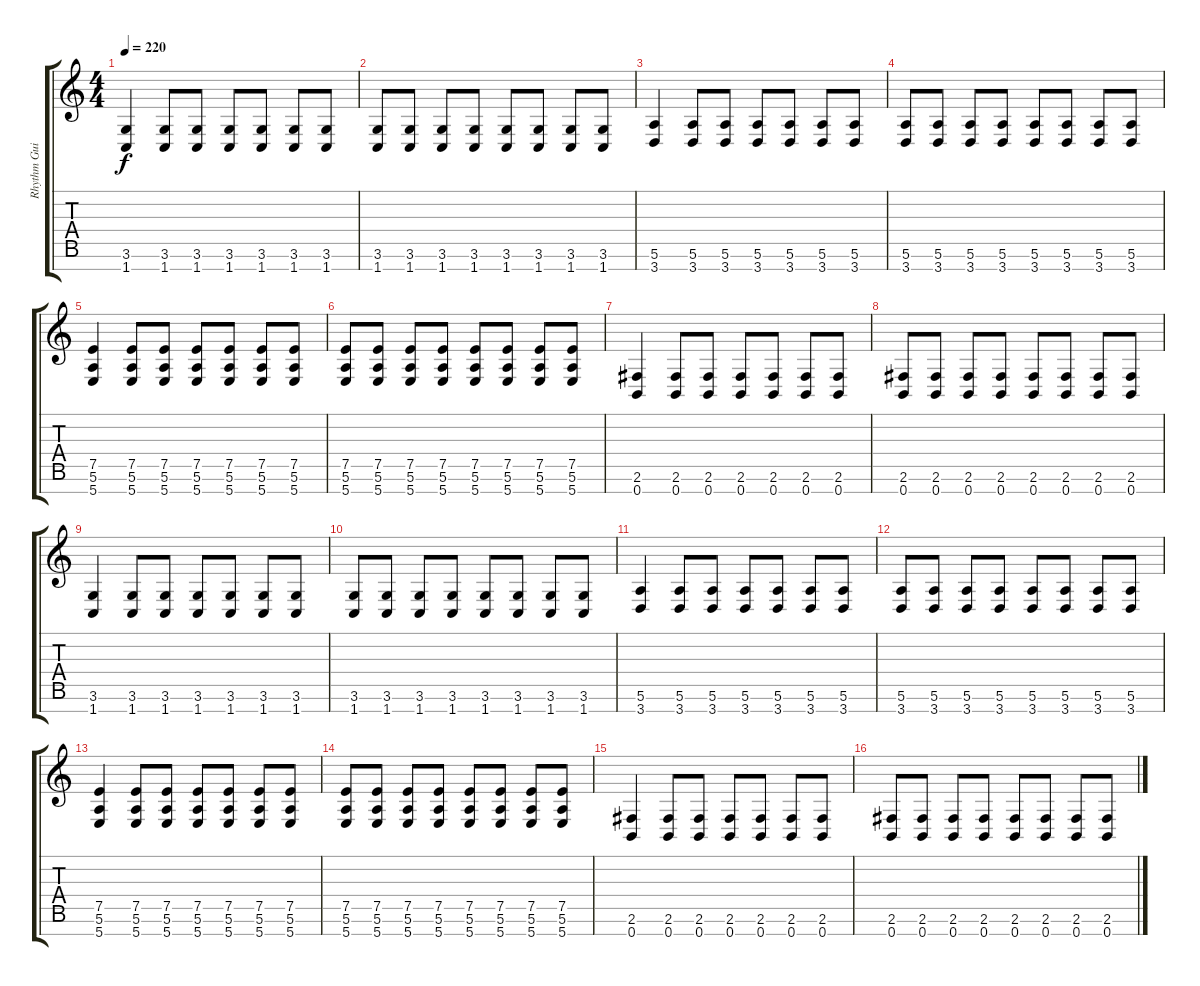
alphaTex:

\track ("Rhythm Guitar 2" "Rhythm Gui") {instrument distortionguitar}
\staff {score tabs}
\tuning (E4 B3 G3 D3 A2 E2 B1) {hide}
\ts (4 4)
\tempo 220
\clef g2
\ks c
(3.6 1.7).4{dy f} (3.6 1.7).8 (3.6 1.7).8 (3.6 1.7).8 (3.6 1.7).8 (3.6 1.7).8 (3.6 1.7).8 |
(3.6 1.7).8 (3.6 1.7).8 (3.6 1.7).8 (3.6 1.7).8 (3.6 1.7).8 (3.6 1.7).8 (3.6 1.7).8 (3.6 1.7).8 |
(5.6 3.7).4 (5.6 3.7).8 (5.6 3.7).8 (5.6 3.7).8 (5.6 3.7).8 (5.6 3.7).8 (5.6 3.7).8 |
(5.6 3.7).8 (5.6 3.7).8 (5.6 3.7).8 (5.6 3.7).8 (5.6 3.7).8 (5.6 3.7).8 (5.6 3.7).8 (5.6 3.7).8 |
(7.5 5.6 5.7).4 (7.5 5.6 5.7).8 (7.5 5.6 5.7).8 (7.5 5.6 5.7).8 (7.5 5.6 5.7).8 (7.5 5.6 5.7).8 (7.5 5.6 5.7).8 |
(7.5 5.6 5.7).8 (7.5 5.6 5.7).8 (7.5 5.6 5.7).8 (7.5 5.6 5.7).8 (7.5 5.6 5.7).8 (7.5 5.6 5.7).8 (7.5 5.6 5.7).8 (7.5 5.6 5.7).8 |
(2.6 0.7).4 (2.6 0.7).8 (2.6 0.7).8 (2.6 0.7).8 (2.6 0.7).8 (2.6 0.7).8 (2.6 0.7).8 |
(2.6 0.7).8 (2.6 0.7).8 (2.6 0.7).8 (2.6 0.7).8 (2.6 0.7).8 (2.6 0.7).8 (2.6 0.7).8 (2.6 0.7).8 |
(3.6 1.7).4 (3.6 1.7).8 (3.6 1.7).8 (3.6 1.7).8 (3.6 1.7).8 (3.6 1.7).8 (3.6 1.7).8 |
(3.6 1.7).8 (3.6 1.7).8 (3.6 1.7).8 (3.6 1.7).8 (3.6 1.7).8 (3.6 1.7).8 (3.6 1.7).8 (3.6 1.7).8 |
(5.6 3.7).4 (5.6 3.7).8 (5.6 3.7).8 (5.6 3.7).8 (5.6 3.7).8 (5.6 3.7).8 (5.6 3.7).8 |
(5.6 3.7).8 (5.6 3.7).8 (5.6 3.7).8 (5.6 3.7).8 (5.6 3.7).8 (5.6 3.7).8 (5.6 3.7).8 (5.6 3.7).8 |
(7.5 5.6 5.7).4 (7.5 5.6 5.7).8 (7.5 5.6 5.7).8 (7.5 5.6 5.7).8 (7.5 5.6 5.7).8 (7.5 5.6 5.7).8 (7.5 5.6 5.7).8 |
(7.5 5.6 5.7).8 (7.5 5.6 5.7).8 (7.5 5.6 5.7).8 (7.5 5.6 5.7).8 (7.5 5.6 5.7).8 (7.5 5.6 5.7).8 (7.5 5.6 5.7).8 (7.5 5.6 5.7).8 |
(2.6 0.7).4 (2.6 0.7).8 (2.6 0.7).8 (2.6 0.7).8 (2.6 0.7).8 (2.6 0.7).8 (2.6 0.7).8 |
(2.6 0.7).8 (2.6 0.7).8 (2.6 0.7).8 (2.6 0.7).8 (2.6 0.7).8 (2.6 0.7).8 (2.6 0.7).8 (2.6 0.7).8
